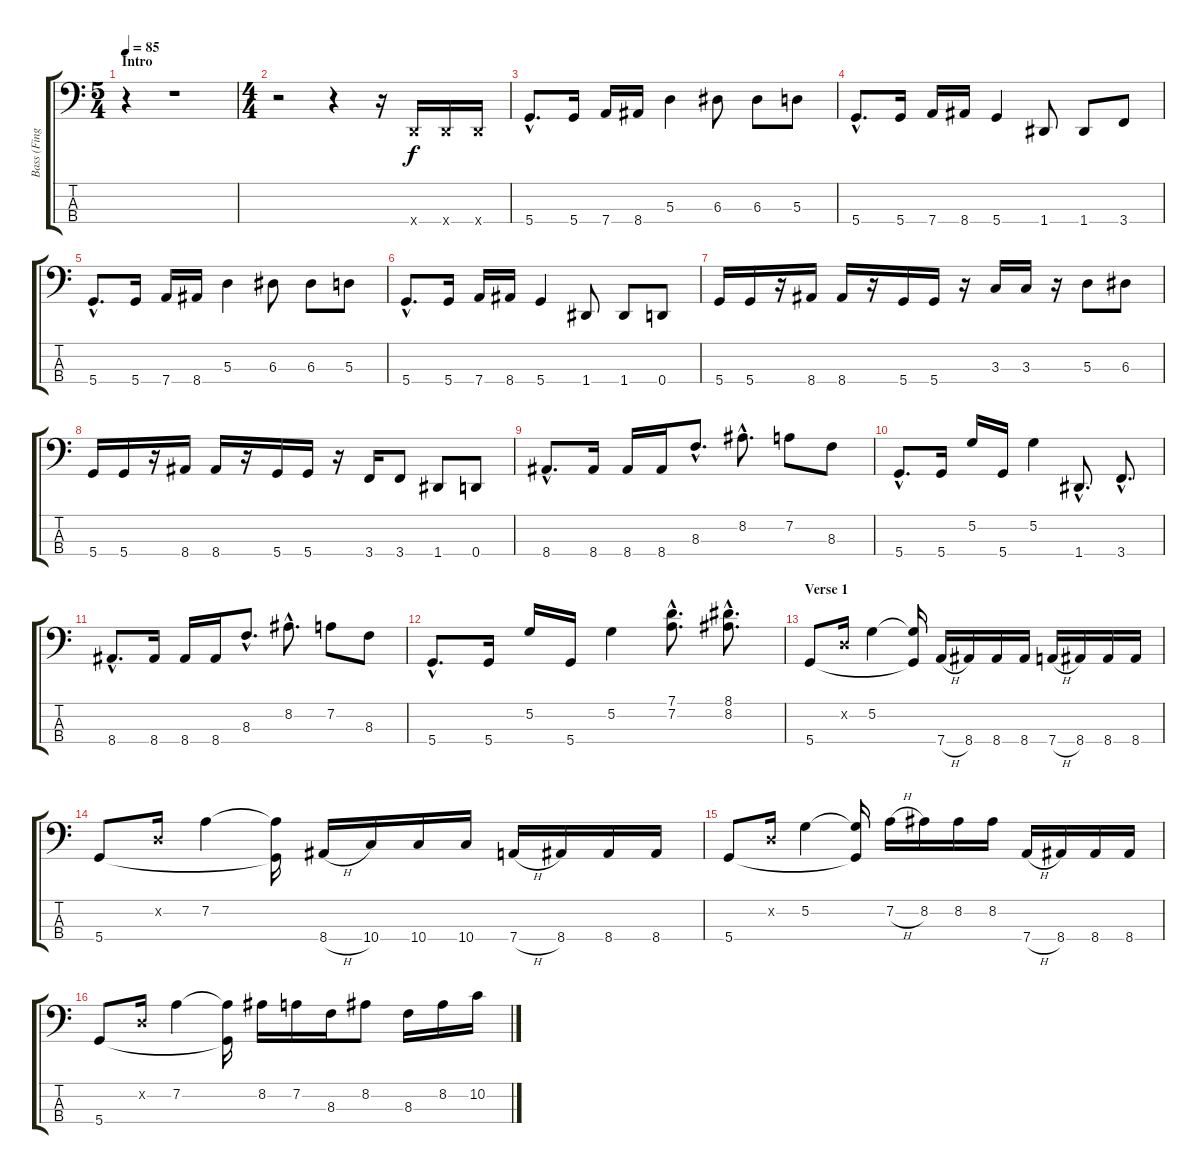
\track ("Bass (Finger)" "Bass (Fing") {instrument electricbassfinger}
\staff {score tabs}
\tuning (G2 D2 A1 D1) {hide}
\ts (5 4)
\section ("" "Intro")
\tempo 85
\clef f4
\ks c
r.4{dy f instrument electricbassfinger} r.1 |
\ts (4 4)
r.2 r.4 r.16 0.4{x}.16 0.4{x}.16 0.4{x}.16 |
5.4{hac}.8{d} 5.4.16 7.4.16 8.4.16 5.3.4 6.3.8 6.3.8 5.3.8 |
5.4{hac}.8{d} 5.4.16 7.4.16 8.4.16 5.4.4 1.4.8 1.4.8 3.4.8 |
5.4{hac}.8{d} 5.4.16 7.4.16 8.4.16 5.3.4 6.3.8 6.3.8 5.3.8 |
5.4{hac}.8{d} 5.4.16 7.4.16 8.4.16 5.4.4 1.4.8 1.4.8 0.4.8 |
5.4.16 5.4.16 r.16 8.4.16 8.4.16 r.16 5.4.16 5.4.16 r.16 3.3.16 3.3.16 r.16 5.3.8 6.3.8 |
5.4.16 5.4.16 r.16 8.4.16 8.4.16 r.16 5.4.16 5.4.16 r.16 3.4.16 3.4.8 1.4.8 0.4.8 |
8.4{hac}.8{d} 8.4.16 8.4.16 8.4.16 8.3{hac}.8{d} 8.2{hac}.8{d} 7.2.8 8.3.8 |
5.4{hac}.8{d} 5.4.16 5.2.16 5.4.16 5.2.4 1.4{hac}.8{d} 3.4{hac}.8{d} |
8.4{hac}.8{d} 8.4.16 8.4.16 8.4.16 8.3{hac}.8{d} 8.2{hac}.8{d} 7.2.8 8.3.8 |
5.4{hac}.8{d} 5.4.16 5.2.16 5.4.16 5.2.4 (7.1{hac} 7.2{hac}).8{d} (8.1{hac} 8.2{hac}).8{d} |
\section ("" "Verse 1")
5.4.8 0.2{x}.16 5.2.4 (5.2{t} 5.4{t}).16 7.4{h}.16 8.4.16 8.4.16 8.4.16 7.4{h}.16 8.4.16 8.4.16 8.4.16 |
5.4.8 0.2{x}.16 7.2.4 (7.2{t} 5.4{t}).16 8.4{h}.16 10.4.16 10.4.16 10.4.16 7.4{h}.16 8.4.16 8.4.16 8.4.16 |
5.4.8 0.2{x}.16 5.2.4 (5.2{t} 5.4{t}).16 7.2{h}.16 8.2.16 8.2.16 8.2.16 7.4{h}.16 8.4.16 8.4.16 8.4.16 |
5.4.8 0.2{x}.16 7.2.4 (7.2{t} 5.4{t}).16 8.2.16 7.2.16 8.3.16 8.2.8 8.3.16 8.2.16 10.2.16
